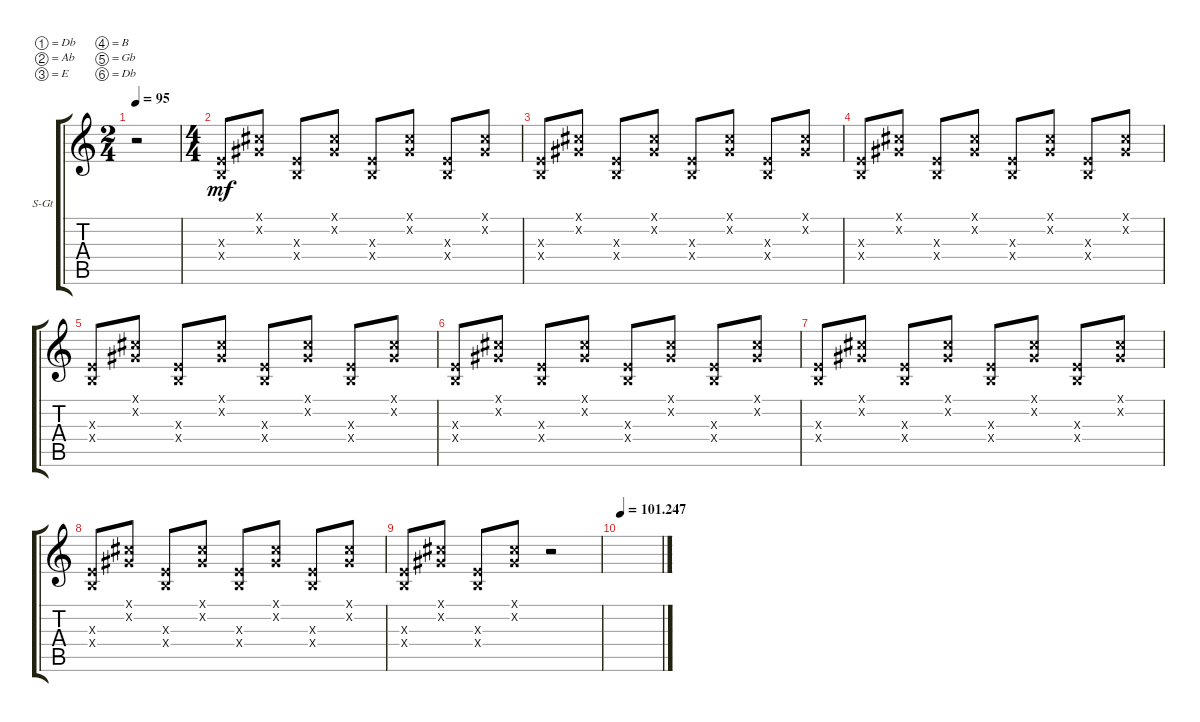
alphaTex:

\defaultSystemsLayout 4
\bracketExtendMode groupsimilarinstruments
\firstSystemTrackNameOrientation horizontal
\otherSystemsTrackNameOrientation horizontal
\track ("Steel Guitar" "S-Gt") {instrument acousticguitarsteel}
\staff {score tabs}
\tuning (Db4 Ab3 E3 B2 Gb2 Db2)
\ts (2 4)
\tempo 95
\clef g2
\ks c
r.2{dy mf instrument acousticguitarsteel} |
\ts (4 4)
(0.3{x} 0.4{x}).8 (0.2{x} 0.1{x}).8 (0.3{x} 0.4{x}).8 (0.2{x} 0.1{x}).8 (0.3{x} 0.4{x}).8 (0.2{x} 0.1{x}).8 (0.4{x} 0.3{x}).8 (0.1{x} 0.2{x}).8 |
(0.3{x} 0.4{x}).8 (0.2{x} 0.1{x}).8 (0.3{x} 0.4{x}).8 (0.2{x} 0.1{x}).8 (0.3{x} 0.4{x}).8 (0.2{x} 0.1{x}).8 (0.4{x} 0.3{x}).8 (0.1{x} 0.2{x}).8 |
(0.3{x} 0.4{x}).8 (0.2{x} 0.1{x}).8 (0.3{x} 0.4{x}).8 (0.2{x} 0.1{x}).8 (0.3{x} 0.4{x}).8 (0.2{x} 0.1{x}).8 (0.4{x} 0.3{x}).8 (0.1{x} 0.2{x}).8 |
(0.3{x} 0.4{x}).8 (0.2{x} 0.1{x}).8 (0.3{x} 0.4{x}).8 (0.2{x} 0.1{x}).8 (0.3{x} 0.4{x}).8 (0.2{x} 0.1{x}).8 (0.4{x} 0.3{x}).8 (0.1{x} 0.2{x}).8 |
(0.3{x} 0.4{x}).8 (0.2{x} 0.1{x}).8 (0.3{x} 0.4{x}).8 (0.2{x} 0.1{x}).8 (0.3{x} 0.4{x}).8 (0.2{x} 0.1{x}).8 (0.4{x} 0.3{x}).8 (0.1{x} 0.2{x}).8 |
(0.3{x} 0.4{x}).8 (0.2{x} 0.1{x}).8 (0.3{x} 0.4{x}).8 (0.2{x} 0.1{x}).8 (0.3{x} 0.4{x}).8 (0.2{x} 0.1{x}).8 (0.4{x} 0.3{x}).8 (0.1{x} 0.2{x}).8 |
(0.3{x} 0.4{x}).8 (0.2{x} 0.1{x}).8 (0.3{x} 0.4{x}).8 (0.2{x} 0.1{x}).8 (0.3{x} 0.4{x}).8 (0.2{x} 0.1{x}).8 (0.4{x} 0.3{x}).8 (0.1{x} 0.2{x}).8 |
(0.3{x} 0.4{x}).8 (0.2{x} 0.1{x}).8 (0.3{x} 0.4{x}).8 (0.2{x} 0.1{x}).8 r.2 |
\tempo
101.247
